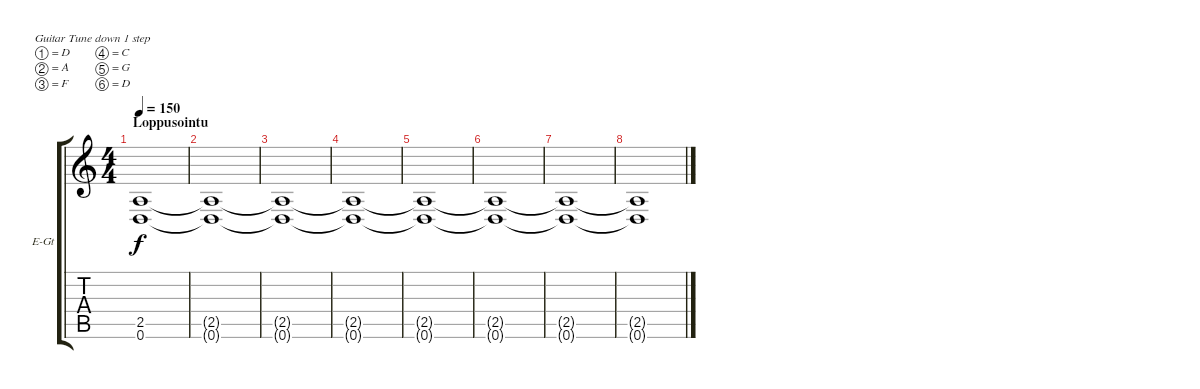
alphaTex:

\bracketExtendMode groupsimilarinstruments
\firstSystemTrackNameOrientation horizontal
\otherSystemsTrackNameOrientation horizontal
\track ("Kitara 2" "E-Gt") {instrument distortionguitar}
\staff {score tabs}
\tuning (D4 A3 F3 C3 G2 D2)
\ts (4 4)
\section ("" "Loppusointu")
\tempo 150
\clef g2
\ks c
(2.5 0.6).1{dy f} |
(2.5{t} 0.6{t}).1 |
(2.5{t} 0.6{t}).1 |
(2.5{t} 0.6{t}).1 |
(2.5{t} 0.6{t}).1 |
(2.5{t} 0.6{t}).1 |
(2.5{t} 0.6{t}).1 |
(2.5{t} 0.6{t}).1
